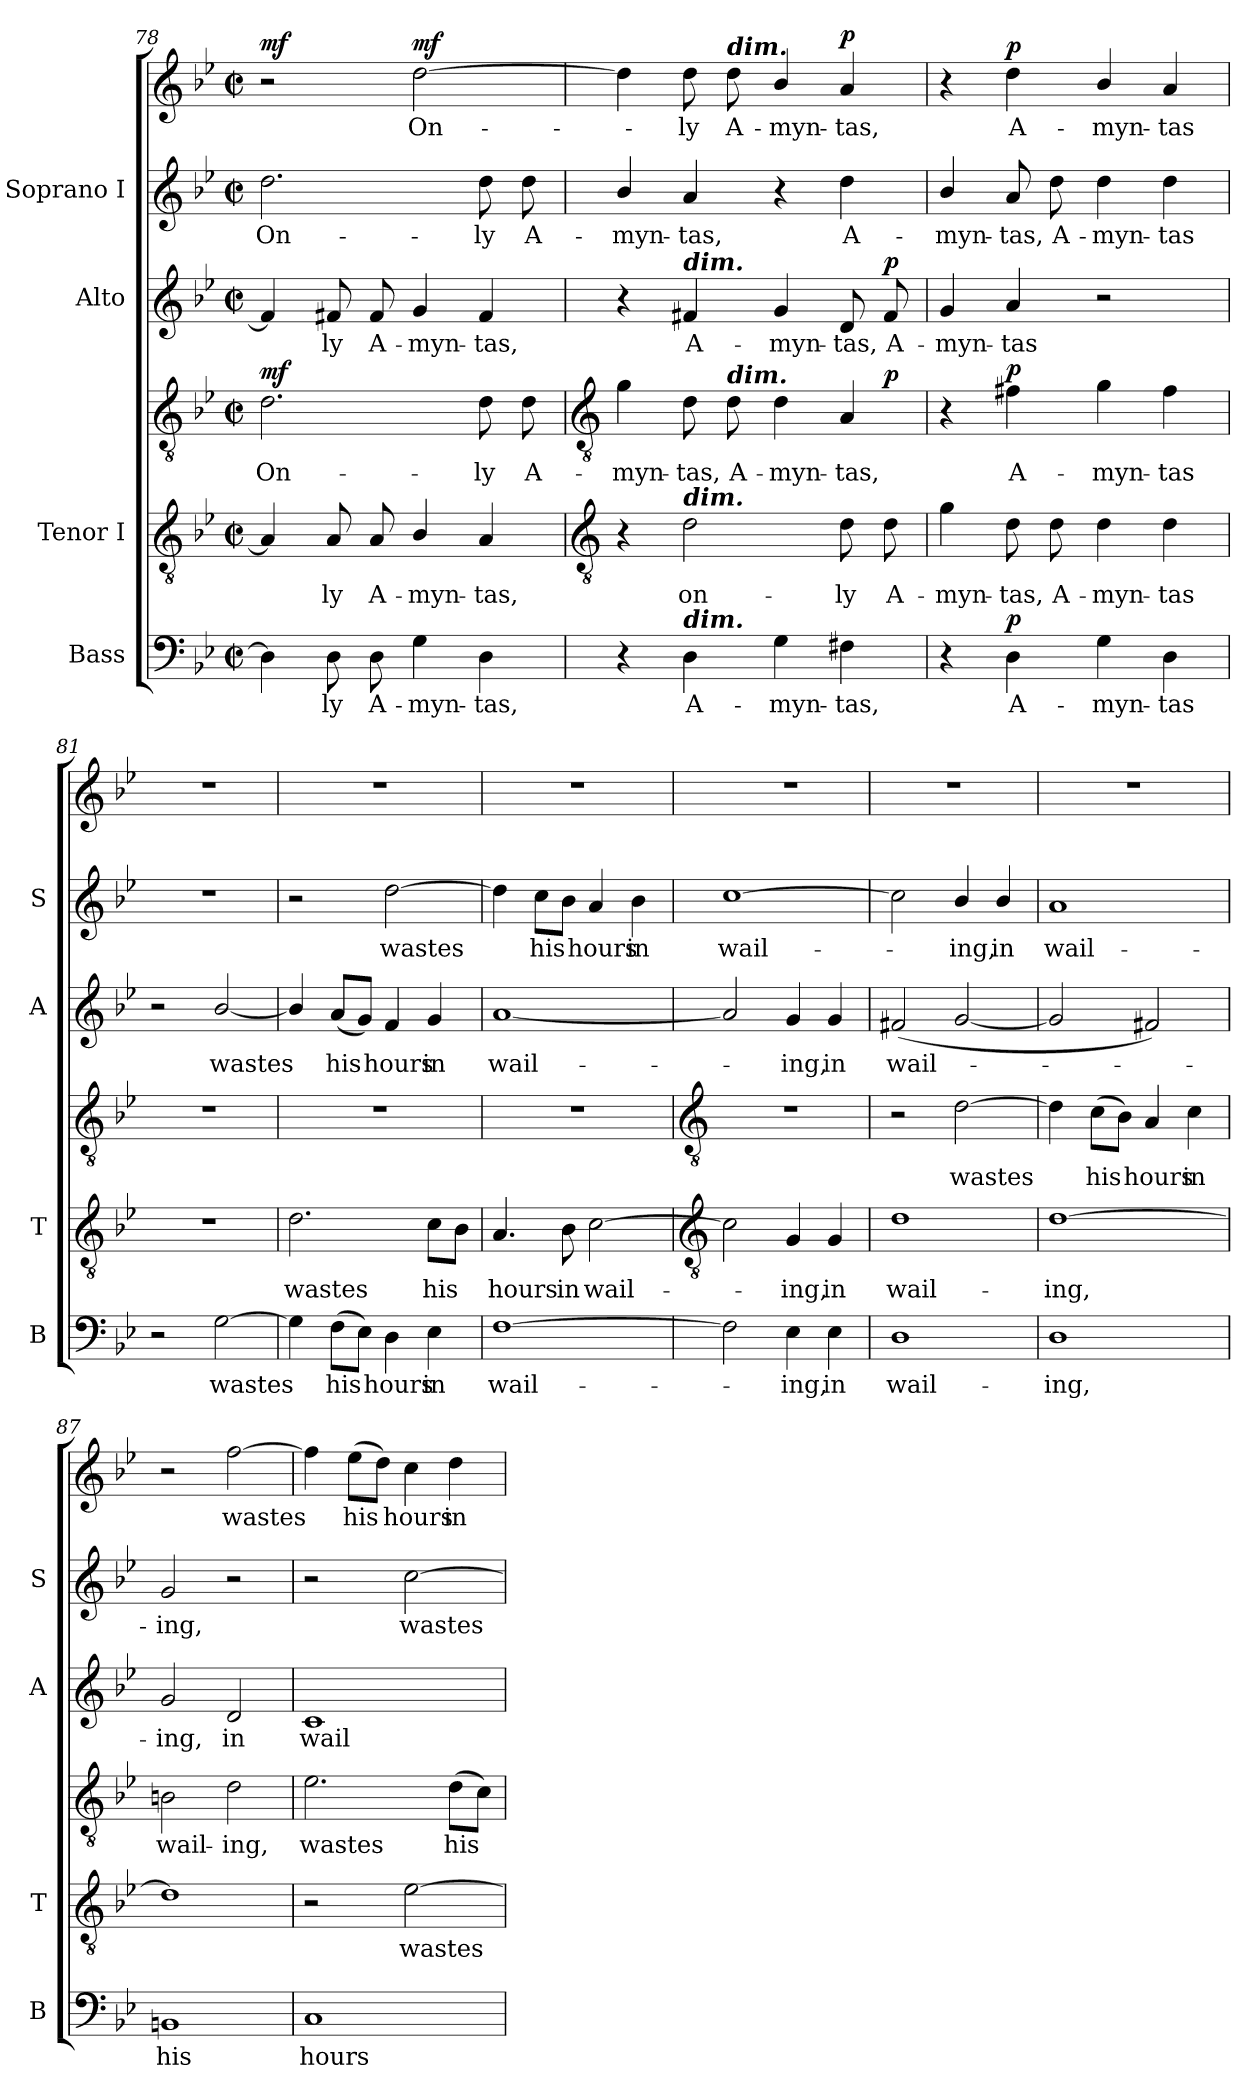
**kern	**text	**dynam	**kern	**text	**kern	**text	**dynam	**kern	**text	**dynam	**kern	**text	**kern	**text	**dynam
*part4	*part4	*part4	*part3	*part3	*part3	*part3	*part3	*part2	*part2	*part2	*part1	*part1	*part1	*part1	*part1
*staff6	*staff6	*staff6	*staff5	*staff5	*staff4	*staff4	*staff4/5	*staff3	*staff3	*staff3	*staff2	*staff2	*staff1	*staff1	*staff1/2
*I"Bass	*	*	*I"Tenor I	*	*	*	*	*I"Alto	*	*	*I"Soprano I	*	*	*	*
*I'B	*	*	*I'T	*	*	*	*	*I'A	*	*	*I'S	*	*	*	*
*clefF4	*	*	*clefGv2	*	*clefGv2	*	*	*clefG2	*	*	*clefG2	*	*clefG2	*	*
*k[b-e-]	*	*	*k[b-e-]	*	*k[b-e-]	*	*	*k[b-e-]	*	*	*k[b-e-]	*	*k[b-e-]	*	*
*B-:	*	*	*B-:	*	*B-:	*	*	*B-:	*	*	*B-:	*	*B-:	*	*
*M2/2	*	*	*M2/2	*	*M2/2	*	*	*M2/2	*	*	*M2/2	*	*M2/2	*	*
*met(c|)	*	*	*met(c|)	*	*met(c|)	*	*	*met(c|)	*	*	*met(c|)	*	*met(c|)	*	*
=78	=78	=78	=78	=78	=78	=78	=78	=78	=78	=78	=78	=78	=78	=78	=78
!	!	!	!	!	!	!LO:LY:b	!LO:DY:b	!	!	!	!	!LO:LY:b	!	!	!LO:DY:b=2
4D]	.	.	4A]	.	2.d	On-	mf	4f#]	.	.	2.dd	On-	2r	.	mf
!	!LO:LY:b	!	!	!LO:LY:b	!	!	!	!	!LO:LY:b	!	!	!	!	!	!
8D	ly	.	8A	-ly	.	.	.	8f#	ly	.	.	.	.	.	.
!	!LO:LY:b	!	!	!LO:LY:b	!	!	!	!	!LO:LY:b	!	!	!	!	!	!
8D	A-	.	8A	A-	.	.	.	8f#	A-	.	.	.	.	.	.
!	!LO:LY:b	!	!	!LO:LY:b	!	!	!	!	!LO:LY:b	!	!	!	!	!LO:LY:b	!LO:DY:b
4G	-myn-	.	4B-/	-myn-	.	.	.	4g	-myn-	.	.	.	[2dd	On-	mf
!	!LO:LY:b	!	!	!LO:LY:b	!	!LO:LY:b	!	!	!LO:LY:b	!	!	!LO:LY:b	!	!	!
4D	-tas,	.	4A	-tas,	8d	-ly	.	4f#	-tas,	.	8dd	-ly	.	.	.
!	!	!	!	!	!	!LO:LY:b	!	!	!	!	!	!LO:LY:b	!	!	!
.	.	.	.	.	8d	A-	.	.	.	.	8dd	A-	.	.	.
!!LO:LB:g=z
=79	=79	=79	=79	=79	=79	=79	=79	=79	=79	=79	=79	=79	=79	=79	=79
*	*	*	*clefGv2	*	*clefGv2	*	*	*	*	*	*	*	*	*	*
!	!	!	!	!	!	!LO:LY:b	!	!	!	!	!	!LO:LY:b	!	!	!
4r	.	.	4r	.	4g	myn-	.	4r	.	.	4b-/	myn-	4dd]	.	.
!	!	!	!	!	!	!	!	!LO:TX:a:Bi:t=dim.	!	!	!	!	!	!	!
!	!	!	!LO:TX:a:Bi:t=dim.	!	!	!	!	!	!	!	!	!	!	!	!
!LO:TX:a:Bi:t=dim.	!	!	!	!	!	!	!	!	!	!	!	!	!	!	!
!	!LO:LY:b	!	!	!LO:LY:b	!	!LO:LY:b	!	!	!LO:LY:b	!	!	!LO:LY:b	!	!LO:LY:b	!
4D	A-	.	2d	on-	8d	-tas,	.	4f#X	A-	.	4a	-tas,	8dd	-ly	.
!	!	!	!	!	!	!	!	!	!	!	!	!	!LO:TX:a:Bi:t=dim.	!	!
!	!	!	!	!	!LO:TX:a:Bi:t=dim.	!	!	!	!	!	!	!	!	!	!
!	!	!	!	!	!	!LO:LY:b	!	!	!	!	!	!	!	!LO:LY:b	!
.	.	.	.	.	8d	A-	.	.	.	.	.	.	8dd	A-	.
!	!LO:LY:b	!	!	!	!	!LO:LY:b	!	!	!LO:LY:b	!	!	!	!	!LO:LY:b	!
4G	-myn-	.	.	.	4d	-myn-	.	4g	-myn-	.	4r	.	4b-/	-myn-	.
!	!LO:LY:b	!	!	!LO:LY:b	!	!LO:LY:b	!	!	!LO:LY:b	!	!	!LO:LY:b	!	!LO:LY:b	!LO:DY:b=2
4F#X	-tas,	.	8d	-ly	4A	-tas,	.	8d	-tas,	.	4dd	A-	4a	-tas,	p
!	!	!	!	!LO:LY:b	!	!	!LO:DY:b=2	!	!LO:LY:b	!LO:DY:b	!	!	!	!	!
.	.	.	8d	A-	.	.	p	8f#	A-	p	.	.	.	.	.
=80	=80	=80	=80	=80	=80	=80	=80	=80	=80	=80	=80	=80	=80	=80	=80
!	!	!	!	!LO:LY:b	!	!	!	!	!LO:LY:b	!	!	!LO:LY:b	!	!	!
4r	.	.	4g	myn-	4r	.	.	4g	-myn-	.	4b-/	myn-	4r	.	.
!	!LO:LY:b	!LO:DY:b	!	!LO:LY:b	!	!LO:LY:b	!LO:DY:b	!	!LO:LY:b	!	!	!LO:LY:b	!	!LO:LY:b	!LO:DY:b
4D	A-	p	8d	-tas,	4f#X	-A-	p	4a	-tas	.	8a	-tas,	4dd	-A-	p
!	!	!	!	!LO:LY:b	!	!	!	!	!	!	!	!LO:LY:b	!	!	!
.	.	.	8d	A-	.	.	.	.	.	.	8dd	A-	.	.	.
!	!LO:LY:b	!	!	!LO:LY:b	!	!LO:LY:b	!	!	!	!	!	!LO:LY:b	!	!LO:LY:b	!
4G	-myn-	.	4d	-myn-	4g	-myn-	.	2r	.	.	4dd	-myn-	4b-/	-myn-	.
!	!LO:LY:b	!	!	!LO:LY:b	!	!LO:LY:b	!	!	!	!	!	!LO:LY:b	!	!LO:LY:b	!
4D	-tas	.	4d	-tas	4f#	-tas	.	.	.	.	4dd	-tas	4a	-tas	.
=81	=81	=81	=81	=81	=81	=81	=81	=81	=81	=81	=81	=81	=81	=81	=81
2r	.	.	1r	.	1r	.	.	2r	.	.	1r	.	1r	.	.
!	!LO:LY:b	!	!	!	!	!	!	!	!LO:LY:b	!	!	!	!	!	!
[2G	wastes	.	.	.	.	.	.	[2b-/	wastes	.	.	.	.	.	.
=82	=82	=82	=82	=82	=82	=82	=82	=82	=82	=82	=82	=82	=82	=82	=82
!	!	!	!	!LO:LY:b	!	!	!	!	!	!	!	!	!	!	!
4G]	.	.	2.d	wastes	1r	.	.	4b-/]	.	.	2r	.	1r	.	.
!	!LO:LY:b	!	!	!	!	!	!	!	!LO:LY:b	!	!	!	!	!	!
(>8FL	his	.	.	.	.	.	.	(<8aL	his	.	.	.	.	.	.
8E-J)	.	.	.	.	.	.	.	8gJ)	.	.	.	.	.	.	.
!	!LO:LY:b	!	!	!	!	!	!	!	!LO:LY:b	!	!	!LO:LY:b	!	!	!
4D	hours	.	.	.	.	.	.	4f	hours	.	[2dd	wastes	.	.	.
!	!LO:LY:b	!	!	!LO:LY:b	!	!	!	!	!LO:LY:b	!	!	!	!	!	!
4E-	in	.	8cL	his	.	.	.	4g	in	.	.	.	.	.	.
.	.	.	8B-J	.	.	.	.	.	.	.	.	.	.	.	.
=83	=83	=83	=83	=83	=83	=83	=83	=83	=83	=83	=83	=83	=83	=83	=83
!	!LO:LY:b	!	!	!LO:LY:b	!	!	!	!	!LO:LY:b	!	!	!	!	!	!
[1F	wail-	.	4.A	hours	1r	.	.	[1a	wail-	.	4dd]	.	1r	.	.
!	!	!	!	!	!	!	!	!	!	!	!	!LO:LY:b	!	!	!
.	.	.	.	.	.	.	.	.	.	.	8ccL	his	.	.	.
!	!	!	!	!LO:LY:b	!	!	!	!	!	!	!	!	!	!	!
.	.	.	8B-	in	.	.	.	.	.	.	8b-J	.	.	.	.
!	!	!	!	!LO:LY:b	!	!	!	!	!	!	!	!LO:LY:b	!	!	!
.	.	.	[2c	wail-	.	.	.	.	.	.	4a	hours	.	.	.
!	!	!	!	!	!	!	!	!	!	!	!	!LO:LY:b	!	!	!
.	.	.	.	.	.	.	.	.	.	.	4b-	in	.	.	.
!!LO:LB:g=z
=84	=84	=84	=84	=84	=84	=84	=84	=84	=84	=84	=84	=84	=84	=84	=84
*	*	*	*clefGv2	*	*clefGv2	*	*	*	*	*	*	*	*	*	*
!	!	!	!	!	!	!	!	!	!	!	!	!LO:LY:b	!	!	!
2F]	.	.	2c]	.	1r	.	.	2a]	.	.	[1cc	wail-	1r	.	.
!	!LO:LY:b	!	!	!LO:LY:b	!	!	!	!	!LO:LY:b	!	!	!	!	!	!
4E-	ing,	.	4G	ing,	.	.	.	4g	ing,	.	.	.	.	.	.
!	!LO:LY:b	!	!	!LO:LY:b	!	!	!	!	!LO:LY:b	!	!	!	!	!	!
4E-	in	.	4G	in	.	.	.	4g	in	.	.	.	.	.	.
=85	=85	=85	=85	=85	=85	=85	=85	=85	=85	=85	=85	=85	=85	=85	=85
!	!LO:LY:b	!	!	!LO:LY:b	!	!	!	!	!LO:LY:b	!	!	!	!	!	!
1D	wail-	.	1d	wail-	2r	.	.	(<2f#X	wail-	.	2cc]	.	1r	.	.
!	!	!	!	!	!	!LO:LY:b	!	!	!	!	!	!LO:LY:b	!	!	!
.	.	.	.	.	[2d	wastes	.	[2g	.	.	4b-/	ing,	.	.	.
!	!	!	!	!	!	!	!	!	!	!	!	!LO:LY:b	!	!	!
.	.	.	.	.	.	.	.	.	.	.	4b-/	in	.	.	.
=86	=86	=86	=86	=86	=86	=86	=86	=86	=86	=86	=86	=86	=86	=86	=86
!	!LO:LY:b	!	!	!LO:LY:b	!	!	!	!	!	!	!	!LO:LY:b	!	!	!
1D	-ing,	.	[1d	ing,	4d]	.	.	2g]	.	.	1a	wail-	1r	.	.
!	!	!	!	!	!	!LO:LY:b	!	!	!	!	!	!	!	!	!
.	.	.	.	.	(>8cL	-his	.	.	.	.	.	.	.	.	.
.	.	.	.	.	8B-J)	.	.	.	.	.	.	.	.	.	.
!	!	!	!	!	!	!LO:LY:b	!	!	!	!	!	!	!	!	!
.	.	.	.	.	4A	hours	.	2f#X)	.	.	.	.	.	.	.
!	!	!	!	!	!	!LO:LY:b	!	!	!	!	!	!	!	!	!
.	.	.	.	.	4c	in	.	.	.	.	.	.	.	.	.
=87	=87	=87	=87	=87	=87	=87	=87	=87	=87	=87	=87	=87	=87	=87	=87
!	!LO:LY:b	!	!	!	!	!LO:LY:b	!	!	!LO:LY:b	!	!	!LO:LY:b	!	!	!
1BBn	his	.	1d]	.	2Bn	wail-	.	2g	ing,	.	2g	ing,	2r	.	.
!	!	!	!	!	!	!LO:LY:b	!	!	!LO:LY:b	!	!	!	!	!LO:LY:b	!
.	.	.	.	.	2d	-ing,	.	2d	in	.	2r	.	[2ff	-wastes	.
=88	=88	=88	=88	=88	=88	=88	=88	=88	=88	=88	=88	=88	=88	=88	=88
!	!LO:LY:b	!	!	!	!	!LO:LY:b	!	!	!LO:LY:b	!	!	!	!	!	!
1C	hours	.	2r	.	2.e-	wastes	.	1c	wail-	.	2r	.	4ff]	.	.
!	!	!	!	!	!	!	!	!	!	!	!	!	!	!LO:LY:b	!
.	.	.	.	.	.	.	.	.	.	.	.	.	(>8ee-L	his	.
.	.	.	.	.	.	.	.	.	.	.	.	.	8ddJ)	.	.
!	!	!	!	!LO:LY:b	!	!	!	!	!	!	!	!LO:LY:b	!	!LO:LY:b	!
.	.	.	[2e-	wastes	.	.	.	.	.	.	[2cc	wastes	4cc	hours	.
!	!	!	!	!	!	!LO:LY:b	!	!	!	!	!	!	!	!LO:LY:b	!
.	.	.	.	.	(>8dL	his	.	.	.	.	.	.	4dd	in	.
.	.	.	.	.	8cJ)	.	.	.	.	.	.	.	.	.	.
=	=	=	=	=	=	=	=	=	=	=	=	=	=	=	=
*-	*-	*-	*-	*-	*-	*-	*-	*-	*-	*-	*-	*-	*-	*-	*-
